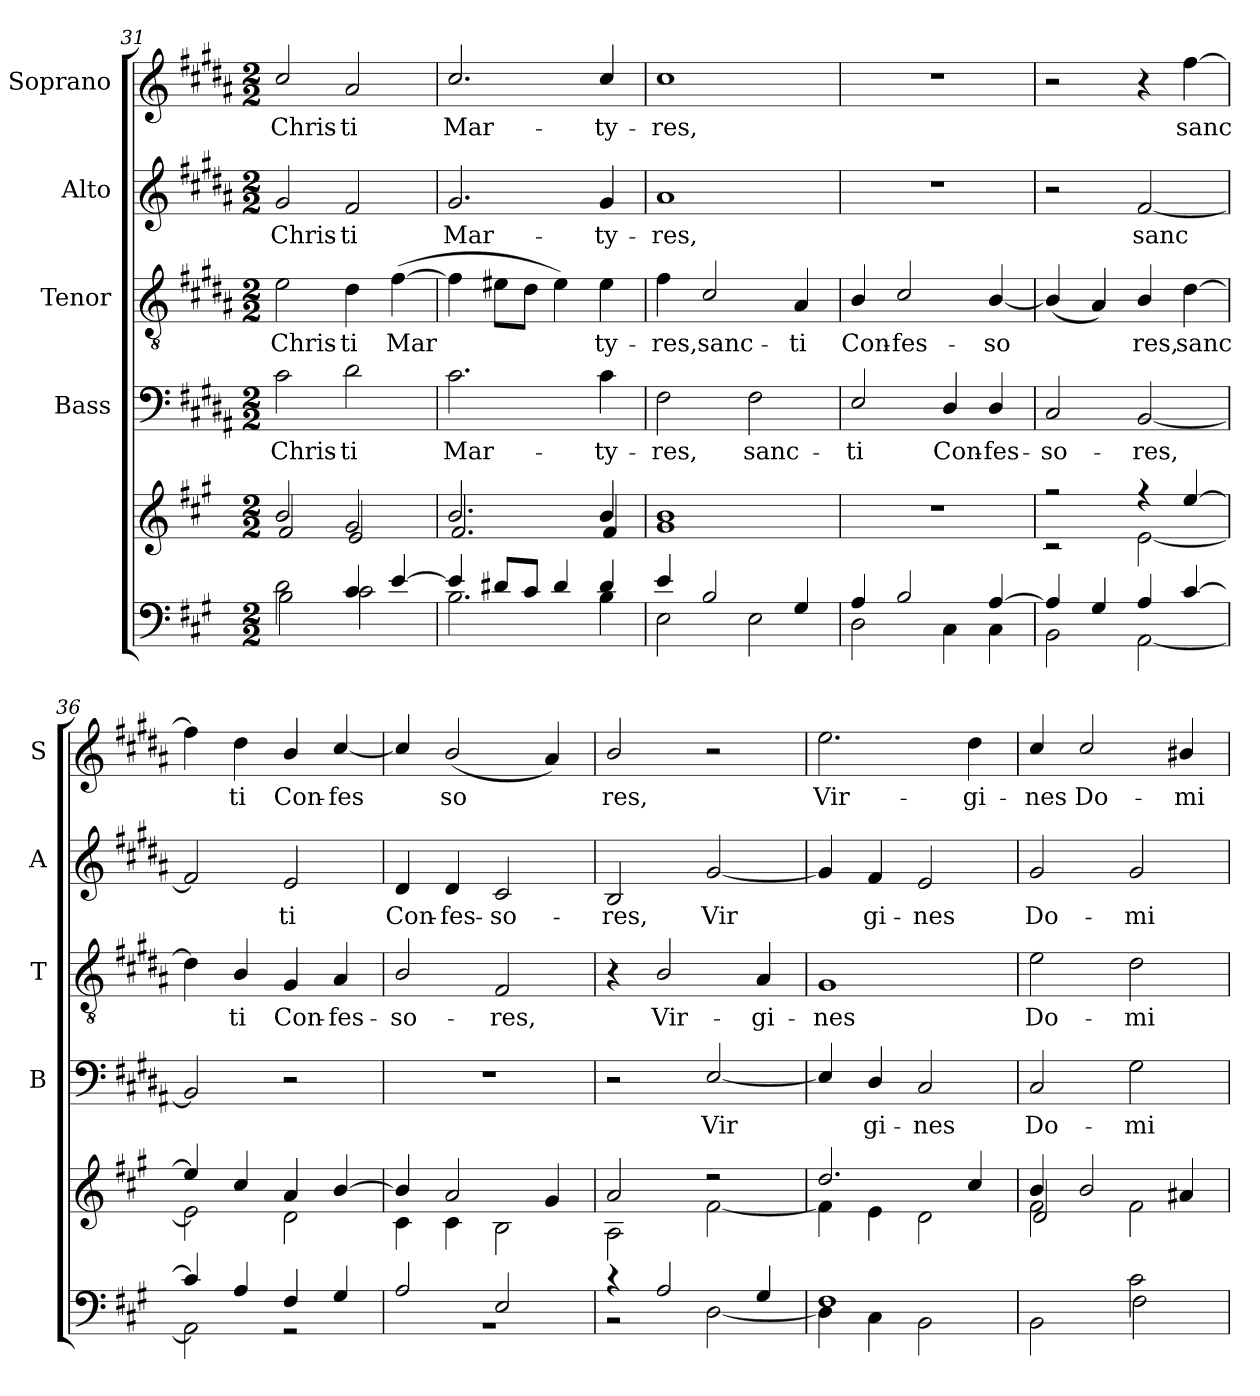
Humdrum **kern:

**kern	**kern	**kern	**text	**kern	**text	**kern	**text	**kern	**text
*part5	*part5	*part4	*part4	*part3	*part3	*part2	*part2	*part1	*part1
*staff6	*staff5	*staff4	*staff4	*staff3	*staff3	*staff2	*staff2	*staff1	*staff1
*	*	*I"Bass	*	*I"Tenor	*	*I"Alto	*	*I"Soprano	*
*	*	*I'B	*	*I'T	*	*I'A	*	*I'S	*
*clefF4	*clefG2	*clefF4	*	*clefGv2	*	*clefG2	*	*clefG2	*
*	*	*ITrd1c2	*	*ITrd1c2	*	*ITrd1c2	*	*ITrd1c2	*
*k[f#c#g#]	*k[f#c#g#]	*k[f#c#g#]	*	*k[f#c#g#]	*	*k[f#c#g#]	*	*k[f#c#g#]	*
*A:	*A:	*A:	*	*A:	*	*A:	*	*A:	*
*M2/2	*M2/2	*M2/2	*	*M2/2	*	*M2/2	*	*M2/2	*
=31	=31	=31	=31	=31	=31	=31	=31	=31	=31
*^	*^	*	*	*	*	*	*	*	*
!	!	!	!	!	!LO:LY:b	!	!LO:LY:b	!	!LO:LY:b	!	!LO:LY:b
2d\	2B\	2b/	2f#/	2B\	Chris-	2d\	Chris-	2f#/	Chris-	2b/	Chris-
!	!	!	!	!	!LO:LY:b	!	!LO:LY:b	!	!LO:LY:b	!	!LO:LY:b
4c#/	2c#\	2g#/	2e/	2c#\	-ti	4c#\	-ti	2e/	-ti	2g#/	-ti
!	!	!	!	!	!	!	!LO:LY:b	!	!	!	!
[>4e/	.	.	.	.	.	(>[4e\	Mar­	.	.	.	.
=32	=32	=32	=32	=32	=32	=32	=32	=32	=32	=32	=32
!	!	!	!	!	!LO:LY:b	!	!	!	!LO:LY:b	!	!LO:LY:b
4e/]	2.B\	2.b/	2.f#/	2.B\	Mar-	4e\]	.	2.f#/	Mar-	2.b/	Mar-
8d#X/L	.	.	.	.	.	8d#X\L	.	.	.	.	.
8c#/J	.	.	.	.	.	8c#\J	.	.	.	.	.
4d#/	.	.	.	.	.	4d#\)	.	.	.	.	.
!	!	!	!	!	!LO:LY:b	!	!LO:LY:b	!	!LO:LY:b	!	!LO:LY:b
4d#/	4B\	4b/	4f#/	4B\	-ty-	4d#\	ty-	4f#/	-ty-	4b/	-ty-
=33	=33	=33	=33	=33	=33	=33	=33	=33	=33	=33	=33
!	!	!	!	!	!LO:LY:b	!	!LO:LY:b	!	!LO:LY:b	!	!LO:LY:b
4e/	2E\	1b	1g#	2E\	-res,	4e\	-res,	1g#	-res,	1b	-res,
!	!	!	!	!	!	!	!LO:LY:b	!	!	!	!
2B/	.	.	.	.	.	2B/	sanc-	.	.	.	.
!	!	!	!	!	!LO:LY:b	!	!	!	!	!	!
.	2E\	.	.	2E\	sanc-	.	.	.	.	.	.
!	!	!	!	!	!	!	!LO:LY:b	!	!	!	!
4G#/	.	.	.	.	.	4G#/	-ti	.	.	.	.
*	*	*v	*v	*	*	*	*	*	*	*	*
=34	=34	=34	=34	=34	=34	=34	=34	=34	=34	=34
!	!	!	!	!LO:LY:b	!	!LO:LY:b	!	!	!	!
4A/	2D\	1r	2D/	-ti	4A/	Con-	1r	.	1r	.
!	!	!	!	!	!	!LO:LY:b	!	!	!	!
2B/	.	.	.	.	2B/	-fes-	.	.	.	.
!	!	!	!	!LO:LY:b	!	!	!	!	!	!
.	4C#\	.	4C#/	Con-	.	.	.	.	.	.
!	!	!	!	!LO:LY:b	!	!LO:LY:b	!	!	!	!
[>4A/	4C#\	.	4C#/	-fes-	[4A/	-so­	.	.	.	.
=35	=35	=35	=35	=35	=35	=35	=35	=35	=35	=35
*	*	*^	*	*	*	*	*	*	*	*
!	!	!	!	!	!LO:LY:b	!	!	!	!	!	!
4A/]	2BB\	2r	2r	2BB/	-so-	(<4A/]	.	2r	.	2r	.
4G#/	.	.	.	.	.	4G#/)	.	.	.	.	.
!	!	!	!	!	!LO:LY:b	!	!LO:LY:b	!	!LO:LY:b	!	!
4A/	[<2AA\	4r	[<2e\	[2AA/	-res,	4A/	res,	[2e/	sanc­	4r	.
!	!	!	!	!	!	!	!LO:LY:b	!	!	!	!LO:LY:b
[>4c#/	.	[>4ee/	.	.	.	[4c#\	sanc­	.	.	[4ee\	sanc­
=36	=36	=36	=36	=36	=36	=36	=36	=36	=36	=36	=36
4c#/]	2AA\]	4ee/]	2e\]	2AA/]	.	4c#\]	.	2e/]	.	4ee\]	.
!	!	!	!	!	!	!	!LO:LY:b	!	!	!	!LO:LY:b
4A/	.	4cc#/	.	.	.	4A/	ti	.	.	4cc#\	ti
!	!	!	!	!	!	!	!LO:LY:b	!	!LO:LY:b	!	!LO:LY:b
4F#/	2r	4a/	2d\	2r	.	4F#/	Con-	2d/	ti	4a/	Con-
!	!	!	!	!	!	!	!LO:LY:b	!	!	!	!LO:LY:b
4G#/	.	[>4b/	.	.	.	4G#/	-fes-	.	.	[4b/	-fes­
=37	=37	=37	=37	=37	=37	=37	=37	=37	=37	=37	=37
!	!	!	!	!	!	!	!LO:LY:b	!	!LO:LY:b	!	!
2A/	1r	4b/]	4c#\	1r	.	2A/	-so-	4c#/	Con-	4b/]	.
!	!	!	!	!	!	!	!	!	!LO:LY:b	!	!LO:LY:b
.	.	2a/	4c#\	.	.	.	.	4c#/	-fes-	(<2a/	so­
!	!	!	!	!	!	!	!LO:LY:b	!	!LO:LY:b	!	!
2E/	.	.	2B\	.	.	2E/	-res,	2B/	-so-	.	.
.	.	4g#/	.	.	.	.	.	.	.	4g#/)	.
!!LO:LB:g=z
=38	=38	=38	=38	=38	=38	=38	=38	=38	=38	=38	=38
!	!	!	!	!	!	!	!	!	!LO:LY:b	!	!LO:LY:b
4r	2r	2a/	2A\	2r	.	4r	.	2A/	-res,	2a/	res,
!	!	!	!	!	!	!	!LO:LY:b	!	!	!	!
2A/	.	.	.	.	.	2A/	Vir-	.	.	.	.
!	!	!	!	!	!LO:LY:b	!	!	!	!LO:LY:b	!	!
.	[<2D\	2r	[<2f#\	[2D/	Vir­	.	.	[2f#/	Vir­	2r	.
!	!	!	!	!	!	!	!LO:LY:b	!	!	!	!
4G#/	.	.	.	.	.	4G#/	-gi-	.	.	.	.
=39	=39	=39	=39	=39	=39	=39	=39	=39	=39	=39	=39
!	!	!	!	!	!	!	!LO:LY:b	!	!	!	!LO:LY:b
1F#	4D\]	2.dd/	4f#\]	4D/]	.	1F#	-nes	4f#/]	.	2.dd\	Vir-
!	!	!	!	!	!LO:LY:b	!	!	!	!LO:LY:b	!	!
.	4C#\	.	4e\	4C#/	gi-	.	.	4e/	gi-	.	.
!	!	!	!	!	!LO:LY:b	!	!	!	!LO:LY:b	!	!
.	2BB\	.	2d\	2BB/	-nes	.	.	2d/	-nes	.	.
!	!	!	!	!	!	!	!	!	!	!	!LO:LY:b
.	.	4cc#/	.	.	.	.	.	.	.	4cc#\	-gi-
=40	=40	=40	=40	=40	=40	=40	=40	=40	=40	=40	=40
*	*	*	*^	*	*	*	*	*	*	*	*
!	!	!	!	!	!	!LO:LY:b	!	!LO:LY:b	!	!LO:LY:b	!	!LO:LY:b
2ryy	2BB\	4b/	2f#\	2d/	2BB/	Do-	2d\	Do-	2f#/	Do-	4b/	-nes
!	!	!	!	!	!	!	!	!	!	!	!	!LO:LY:b
.	.	2b/	.	.	.	.	.	.	.	.	2b/	Do-
!	!	!	!	!	!	!LO:LY:b	!	!LO:LY:b	!	!LO:LY:b	!	!
2c#\	2F#\	.	2f#\	2ryy	2F#\	-mi-	2c#\	-mi-	2f#/	-mi-	.	.
!	!	!	!	!	!	!	!	!	!	!	!	!LO:LY:b
.	.	4a#X/	.	.	.	.	.	.	.	.	4a#X/	-mi-
*v	*v	*	*	*	*	*	*	*	*	*	*	*
*	*v	*v	*v	*	*	*	*	*	*	*	*
=	=	=	=	=	=	=	=	=	=
*-	*-	*-	*-	*-	*-	*-	*-	*-	*-
